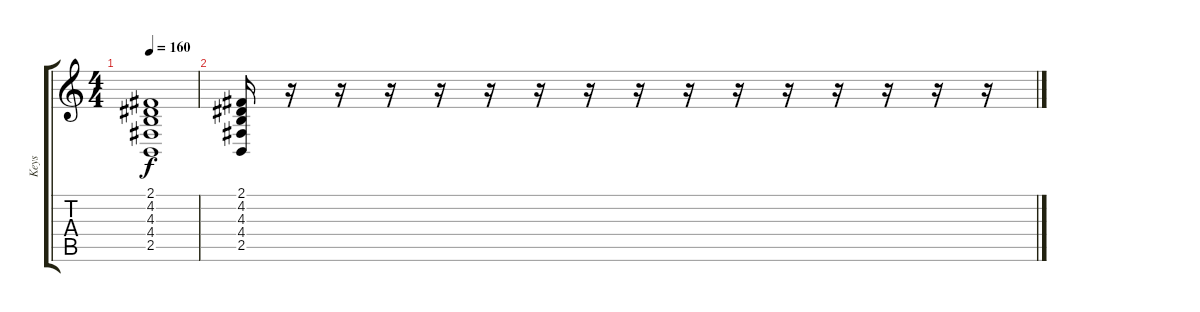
\track ("Keys" "Keys") {instrument lead2sawtooth}
\staff {score tabs}
\tuning (E4 B3 G3 D3 A2 E2) {hide}
\ts (4 4)
\tempo 160
\clef g2
\ks c
(2.1{t} 4.2{t} 4.3{t} 4.4{t} 2.5{t}).1{dy f} |
(2.1 4.2 4.3 4.4 2.5).16 r.16 r.16 r.16 r.16 r.16 r.16 r.16 r.16 r.16 r.16 r.16 r.16 r.16 r.16 r.16
